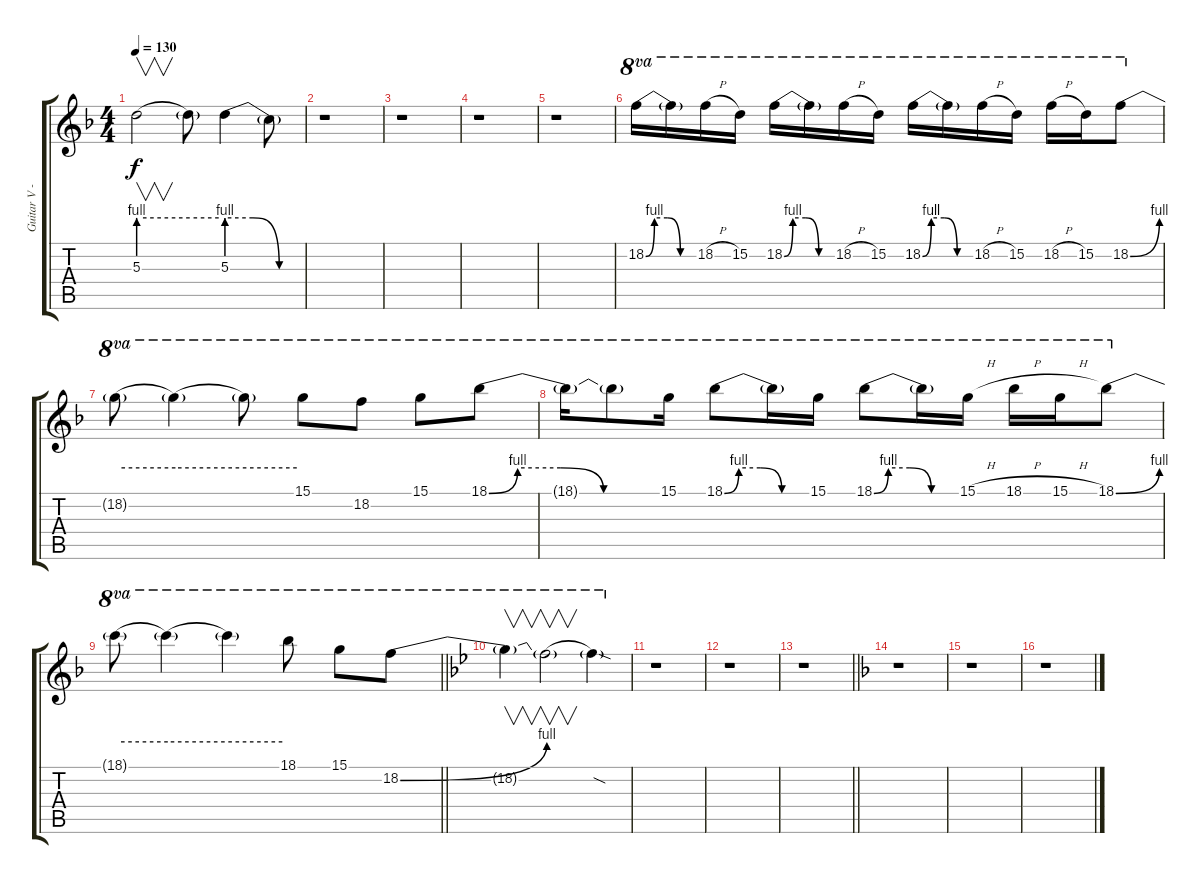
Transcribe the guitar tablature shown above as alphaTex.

\track ("Guitar V - Lead II" "Guitar V -") {instrument distortionguitar}
\staff {score tabs}
\tuning (E4 B3 G3 D3 A2 E2) {hide}
\ts (4 4)
\tempo 130
\clef g2
\ks f
5.3{be (hold 0 4 60 4) t}.2{v dy f} 5.3{be (hold 0 4 60 4) t}.8 5.3{be (custom 0 4 20 4 40 0 60 0)}.4 5.3{t}.8 |
r.1 |
r.1 |
r.1 |
r.1 |
18.2{be (custom 0 0 10 4 25 4 40 0 60 0)}.16{ot 8va} 18.2{t}.16{ot 8va} 18.2{h}.16{ot 8va} 15.2.16{ot 8va} 18.2{be (custom 0 0 10 4 25 4 40 0 60 0)}.16{ot 8va} 18.2{t}.16{ot 8va} 18.2{h}.16{ot 8va} 15.2.16{ot 8va} 18.2{be (custom 0 0 10 4 25 4 40 0 60 0)}.16{ot 8va} 18.2{t}.16{ot 8va} 18.2{h}.16{ot 8va} 15.2.16{ot 8va} 18.2{h}.16{ot 8va} 15.2.16{ot 8va} 18.2{be (bend 0 0 60 4)}.8{ot 8va} |
18.2{be (hold 0 4 60 4) t}.8{ot 8va} 18.2{be (hold 0 4 60 4) t}.4{ot 8va} 18.2{t}.8{ot 8va} 15.1.8{ot 8va} 18.2.8{ot 8va} 15.1.8{ot 8va} 18.1{be (custom 0 0 10 4 25 4 40 0 60 0)}.8{ot 8va} |
18.1{t}.16{ot 8va} 18.1{t}.8{ot 8va} 15.1.16{ot 8va} 18.1{be (custom 0 0 10 4 25 4 40 0 60 0)}.8{ot 8va} 18.1{t}.16{ot 8va} 15.1.16{ot 8va} 18.1{be (custom 0 0 10 4 25 4 40 0 60 0)}.8{ot 8va} 18.1{t}.16{ot 8va} 15.1{h}.16{ot 8va} 18.1{h}.16{ot 8va} 15.1{h}.16{ot 8va} 18.1{be (bend 0 0 60 4)}.8{ot 8va} |
\barLineRight lightlight
18.1{be (hold 0 4 60 4) t}.8{ot 8va} 18.1{be (hold 0 4 60 4) t}.4{ot 8va} 18.1{t}.4{ot 8va} 18.1.8{ot 8va} 15.1.8{ot 8va} 18.2{be (bend 0 0 60 4)}.8{ot 8va} |
\ks bb
18.2{t}.4{v ot 8va} 18.2{be (hold 40 0 60 0) t}.2{v ot 8va} 18.2{sod t}.4{ot 8va} |
r.1 |
r.1 |
\barLineRight lightlight
r.1 |
\ks f
r.1 |
r.1 |
r.1
